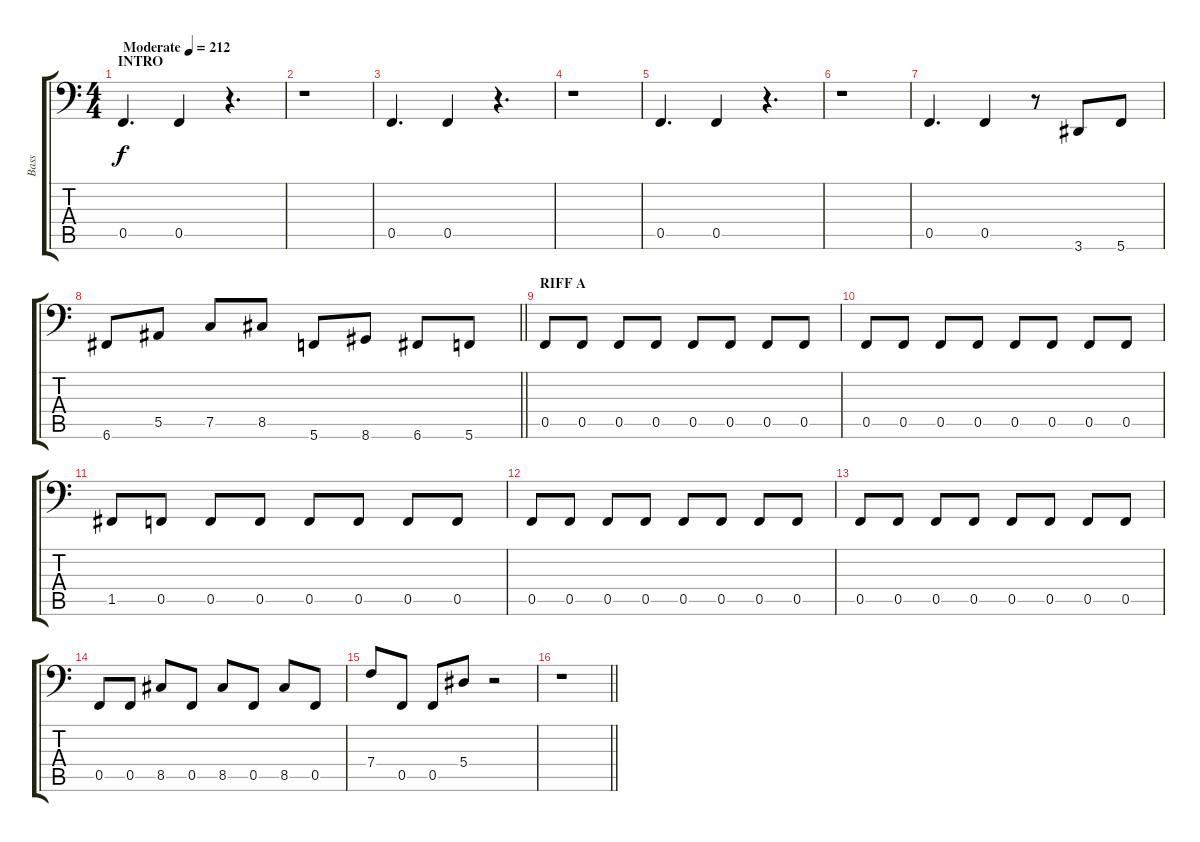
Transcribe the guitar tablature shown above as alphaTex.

\track ("Bass" "Bass") {instrument electricbasspick}
\staff {score tabs}
\tuning (C3 G2 Eb2 Bb1 F1 C1) {hide}
\ts (4 4)
\section ("" "INTRO")
\tempo (212 "Moderate")
\clef f4
\ks c
0.5.4{d dy f instrument electricbasspick} 0.5.4 r.4{d} |
r.1 |
0.5.4{d} 0.5.4 r.4{d} |
r.1 |
0.5.4{d} 0.5.4 r.4{d} |
r.1 |
0.5.4{d} 0.5.4 r.8 3.6.8 5.6.8 |
\barLineRight lightlight
6.6.8 5.5.8 7.5.8 8.5.8 5.6.8 8.6.8 6.6.8 5.6.8 |
\section ("" "RIFF A")
0.5.8 0.5.8 0.5.8 0.5.8 0.5.8 0.5.8 0.5.8 0.5.8 |
0.5.8 0.5.8 0.5.8 0.5.8 0.5.8 0.5.8 0.5.8 0.5.8 |
1.5.8 0.5.8 0.5.8 0.5.8 0.5.8 0.5.8 0.5.8 0.5.8 |
0.5.8 0.5.8 0.5.8 0.5.8 0.5.8 0.5.8 0.5.8 0.5.8 |
0.5.8 0.5.8 0.5.8 0.5.8 0.5.8 0.5.8 0.5.8 0.5.8 |
0.5.8 0.5.8 8.5.8 0.5.8 8.5.8 0.5.8 8.5.8 0.5.8 |
7.4.8 0.5.8 0.5.8 5.4.8 r.2 |
\barLineRight lightlight
r.1
